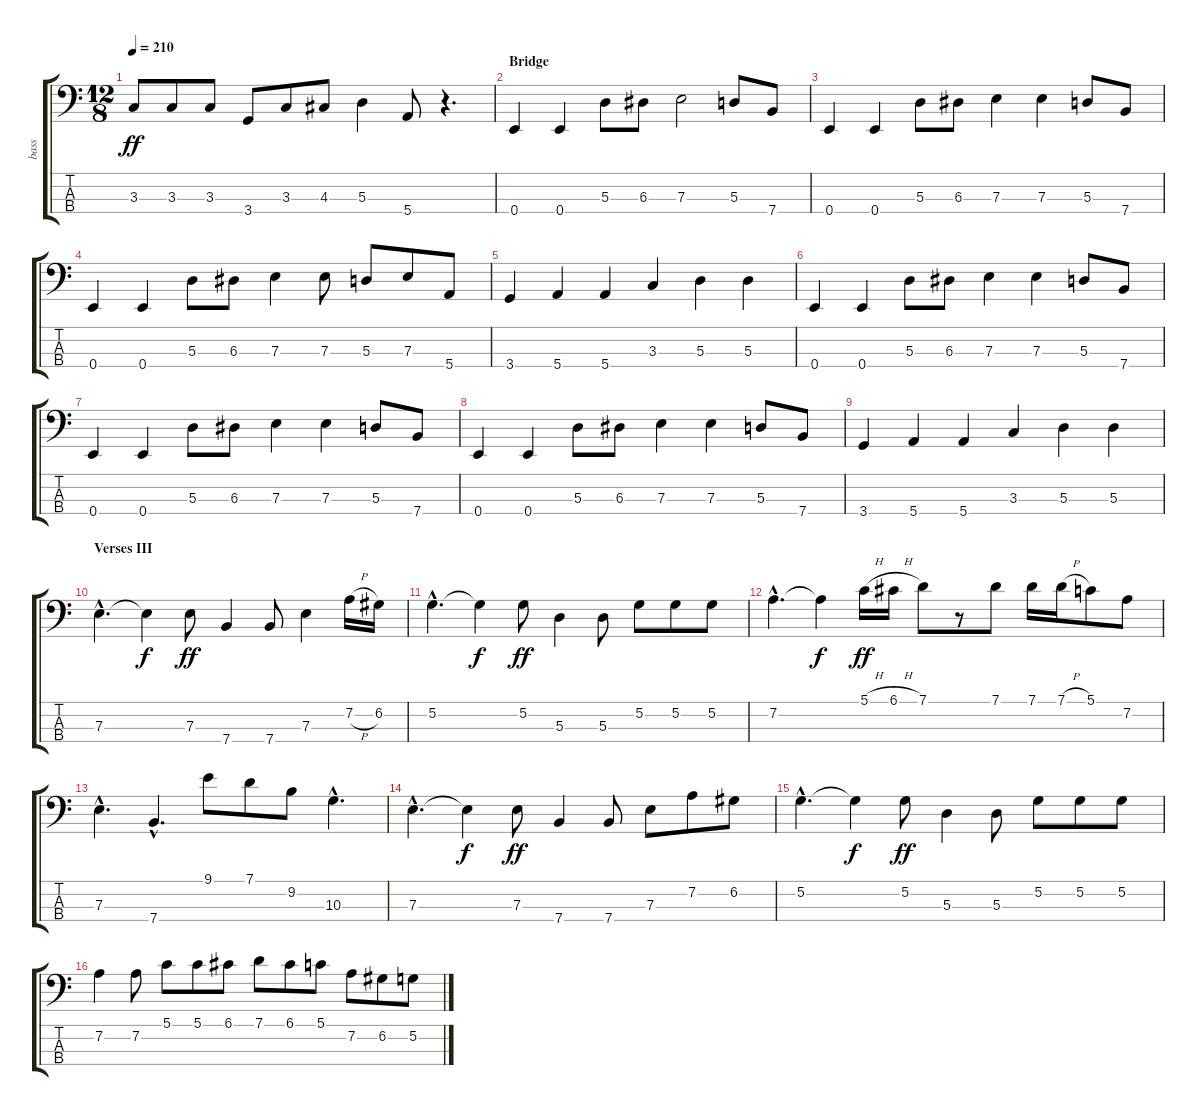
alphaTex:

\track ("bass" "bass") {instrument electricbassfinger}
\staff {score tabs}
\tuning (G2 D2 A1 E1) {hide}
\ts (12 8)
\tempo 210
\clef f4
\ks c
3.3.8{dy ff} 3.3.8 3.3.8 3.4.8 3.3.8 4.3.8 5.3.4 5.4.8 r.4{d} |
\section ("" "Bridge")
0.4.4 0.4.4 5.3.8 6.3.8 7.3.2 5.3.8 7.4.8 |
0.4.4 0.4.4 5.3.8 6.3.8 7.3.4 7.3.4 5.3.8 7.4.8 |
0.4.4 0.4.4 5.3.8 6.3.8 7.3.4 7.3.8 5.3.8 7.3.8 5.4.8 |
3.4.4 5.4.4 5.4.4 3.3.4 5.3.4 5.3.4 |
0.4.4 0.4.4 5.3.8 6.3.8 7.3.4 7.3.4 5.3.8 7.4.8 |
0.4.4 0.4.4 5.3.8 6.3.8 7.3.4 7.3.4 5.3.8 7.4.8 |
0.4.4 0.4.4 5.3.8 6.3.8 7.3.4 7.3.4 5.3.8 7.4.8 |
3.4.4 5.4.4 5.4.4 3.3.4 5.3.4 5.3.4 |
\section ("" "Verses III")
7.3{hac}.4{d} 7.3{t}.4{dy f} 7.3.8{dy ff} 7.4.4 7.4.8 7.3.4 7.2{h}.16 6.2.16 |
5.2{hac}.4{d} 5.2{t}.4{dy f} 5.2.8{dy ff} 5.3.4 5.3.8 5.2.8 5.2.8 5.2.8 |
7.2{hac}.4{d} 7.2{t}.4{dy f} 5.1{h}.16{dy ff} 6.1{h}.16 7.1.8 r.8 7.1.8 7.1.16 7.1{h}.16 5.1.8 7.2.8 |
7.3{hac}.4{d} 7.4{hac}.4{d} 9.1.8 7.1.8 9.2.8 10.3{hac}.4{d} |
7.3{hac}.4{d} 7.3{t}.4{dy f} 7.3.8{dy ff} 7.4.4 7.4.8 7.3.8 7.2.8 6.2.8 |
5.2{hac}.4{d} 5.2{t}.4{dy f} 5.2.8{dy ff} 5.3.4 5.3.8 5.2.8 5.2.8 5.2.8 |
7.2.4 7.2.8 5.1.8 5.1.8 6.1.8 7.1.8 6.1.8 5.1.8 7.2.8 6.2.8 5.2.8
